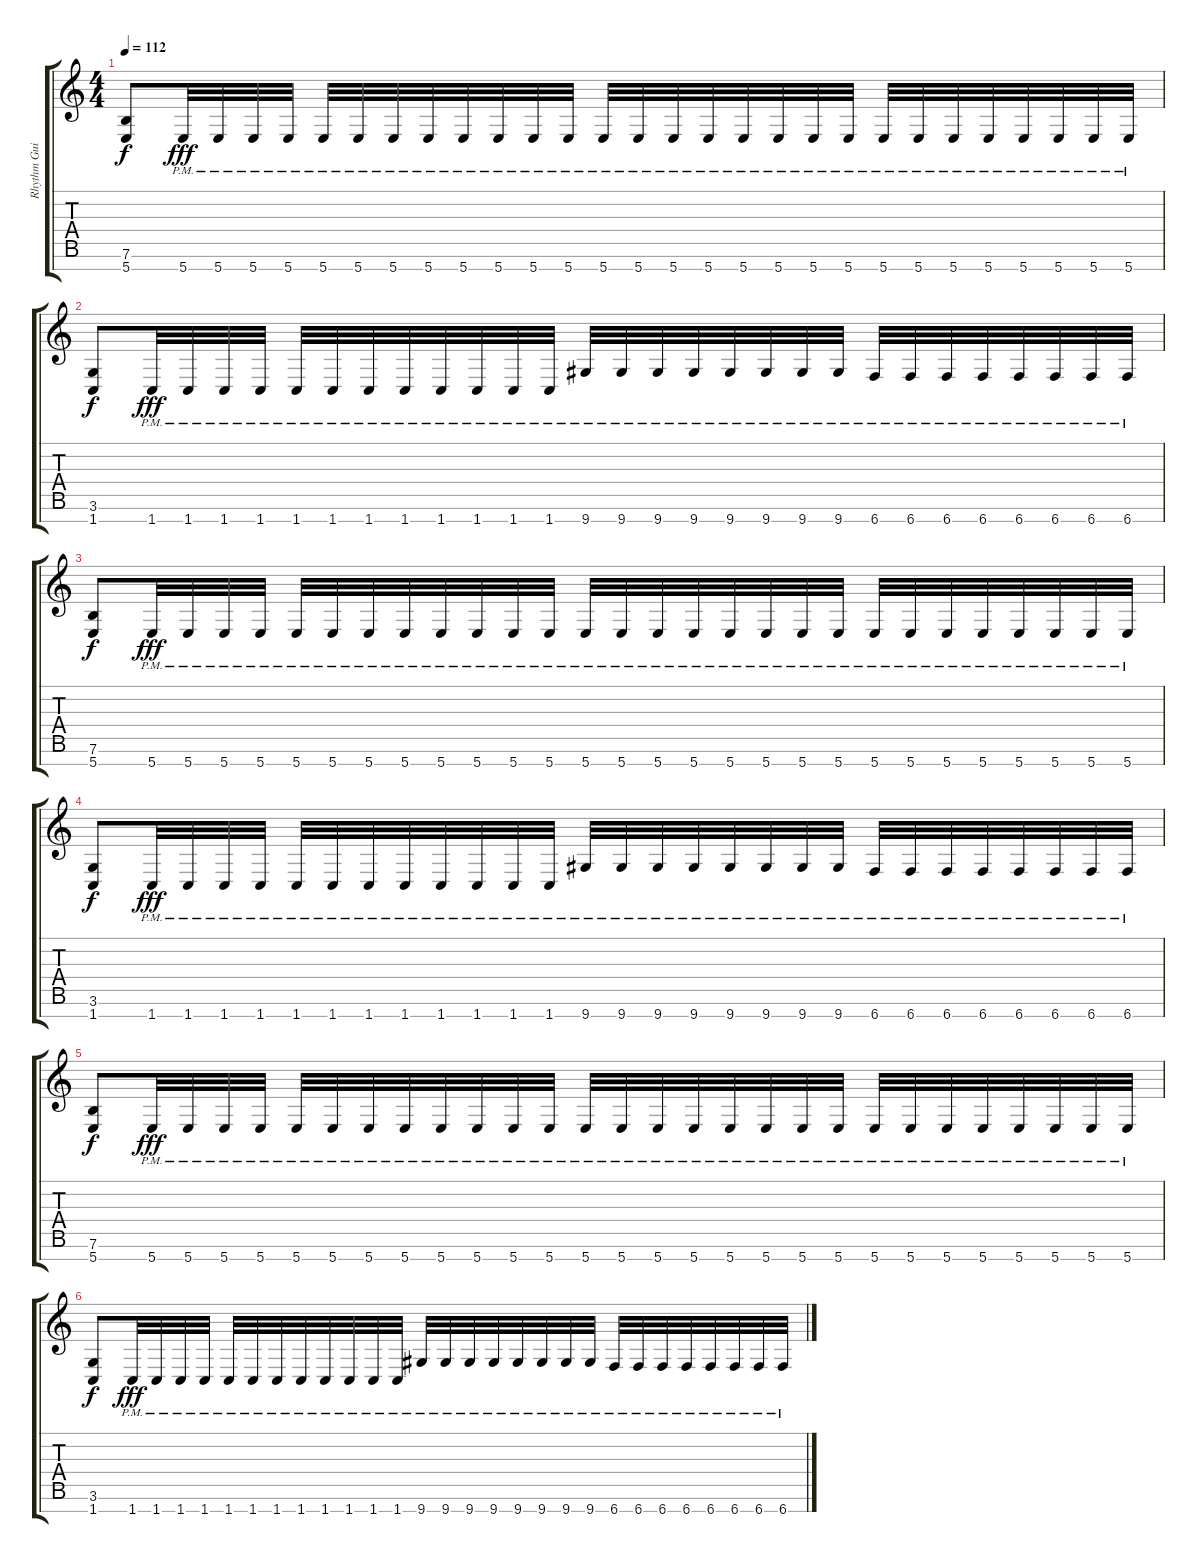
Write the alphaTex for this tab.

\track ("Rhythm Guitar 2" "Rhythm Gui") {instrument overdrivenguitar}
\staff {score tabs}
\tuning (E4 B3 G3 D3 A2 E2 B1) {hide}
\ts (4 4)
\tempo 112
\clef g2
\ks c
(7.6 5.7).8{dy f} 5.7{pm}.32{dy fff} 5.7{pm}.32 5.7{pm}.32 5.7{pm}.32 5.7{pm}.32 5.7{pm}.32 5.7{pm}.32 5.7{pm}.32 5.7{pm}.32 5.7{pm}.32 5.7{pm}.32 5.7{pm}.32 5.7{pm}.32 5.7{pm}.32 5.7{pm}.32 5.7{pm}.32 5.7{pm}.32 5.7{pm}.32 5.7{pm}.32 5.7{pm}.32 5.7{pm}.32 5.7{pm}.32 5.7{pm}.32 5.7{pm}.32 5.7{pm}.32 5.7{pm}.32 5.7{pm}.32 5.7{pm}.32 |
(3.6 1.7).8{dy f} 1.7{pm}.32{dy fff} 1.7{pm}.32 1.7{pm}.32 1.7{pm}.32 1.7{pm}.32 1.7{pm}.32 1.7{pm}.32 1.7{pm}.32 1.7{pm}.32 1.7{pm}.32 1.7{pm}.32 1.7{pm}.32 9.7{pm}.32 9.7{pm}.32 9.7{pm}.32 9.7{pm}.32 9.7{pm}.32 9.7{pm}.32 9.7{pm}.32 9.7{pm}.32 6.7{pm}.32 6.7{pm}.32 6.7{pm}.32 6.7{pm}.32 6.7{pm}.32 6.7{pm}.32 6.7{pm}.32 6.7{pm}.32 |
(7.6 5.7).8{dy f} 5.7{pm}.32{dy fff} 5.7{pm}.32 5.7{pm}.32 5.7{pm}.32 5.7{pm}.32 5.7{pm}.32 5.7{pm}.32 5.7{pm}.32 5.7{pm}.32 5.7{pm}.32 5.7{pm}.32 5.7{pm}.32 5.7{pm}.32 5.7{pm}.32 5.7{pm}.32 5.7{pm}.32 5.7{pm}.32 5.7{pm}.32 5.7{pm}.32 5.7{pm}.32 5.7{pm}.32 5.7{pm}.32 5.7{pm}.32 5.7{pm}.32 5.7{pm}.32 5.7{pm}.32 5.7{pm}.32 5.7{pm}.32 |
(3.6 1.7).8{dy f} 1.7{pm}.32{dy fff} 1.7{pm}.32 1.7{pm}.32 1.7{pm}.32 1.7{pm}.32 1.7{pm}.32 1.7{pm}.32 1.7{pm}.32 1.7{pm}.32 1.7{pm}.32 1.7{pm}.32 1.7{pm}.32 9.7{pm}.32 9.7{pm}.32 9.7{pm}.32 9.7{pm}.32 9.7{pm}.32 9.7{pm}.32 9.7{pm}.32 9.7{pm}.32 6.7{pm}.32 6.7{pm}.32 6.7{pm}.32 6.7{pm}.32 6.7{pm}.32 6.7{pm}.32 6.7{pm}.32 6.7{pm}.32 |
(7.6 5.7).8{dy f} 5.7{pm}.32{dy fff} 5.7{pm}.32 5.7{pm}.32 5.7{pm}.32 5.7{pm}.32 5.7{pm}.32 5.7{pm}.32 5.7{pm}.32 5.7{pm}.32 5.7{pm}.32 5.7{pm}.32 5.7{pm}.32 5.7{pm}.32 5.7{pm}.32 5.7{pm}.32 5.7{pm}.32 5.7{pm}.32 5.7{pm}.32 5.7{pm}.32 5.7{pm}.32 5.7{pm}.32 5.7{pm}.32 5.7{pm}.32 5.7{pm}.32 5.7{pm}.32 5.7{pm}.32 5.7{pm}.32 5.7{pm}.32 |
(3.6 1.7).8{dy f} 1.7{pm}.32{dy fff} 1.7{pm}.32 1.7{pm}.32 1.7{pm}.32 1.7{pm}.32 1.7{pm}.32 1.7{pm}.32 1.7{pm}.32 1.7{pm}.32 1.7{pm}.32 1.7{pm}.32 1.7{pm}.32 9.7{pm}.32 9.7{pm}.32 9.7{pm}.32 9.7{pm}.32 9.7{pm}.32 9.7{pm}.32 9.7{pm}.32 9.7{pm}.32 6.7{pm}.32 6.7{pm}.32 6.7{pm}.32 6.7{pm}.32 6.7{pm}.32 6.7{pm}.32 6.7{pm}.32 6.7{pm}.32
